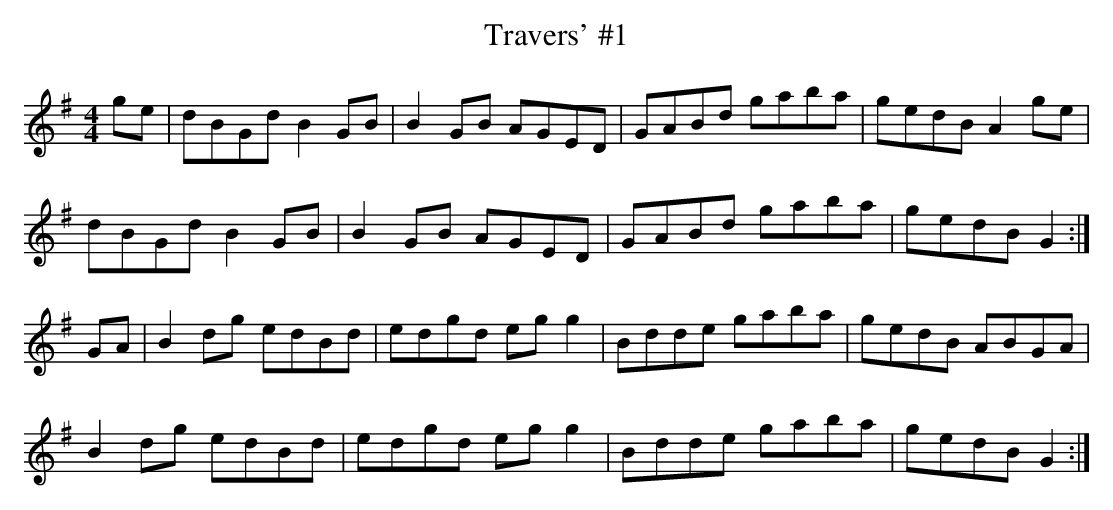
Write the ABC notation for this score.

X:1
T: Travers' #1
L: 1/8
M: 4/4
K: G
ge|dBGd B2 GB|B2 GB AGED|GABd gaba|gedB A2 ge|
dBGd B2 GB|B2 GB AGED|GABd gaba|gedB G2 :|
GA|B2 dg edBd|edgd eg g2|Bdde gaba|gedB ABGA|
B2 dg edBd|edgd eg g2|Bdde gaba|gedB G2 :|
